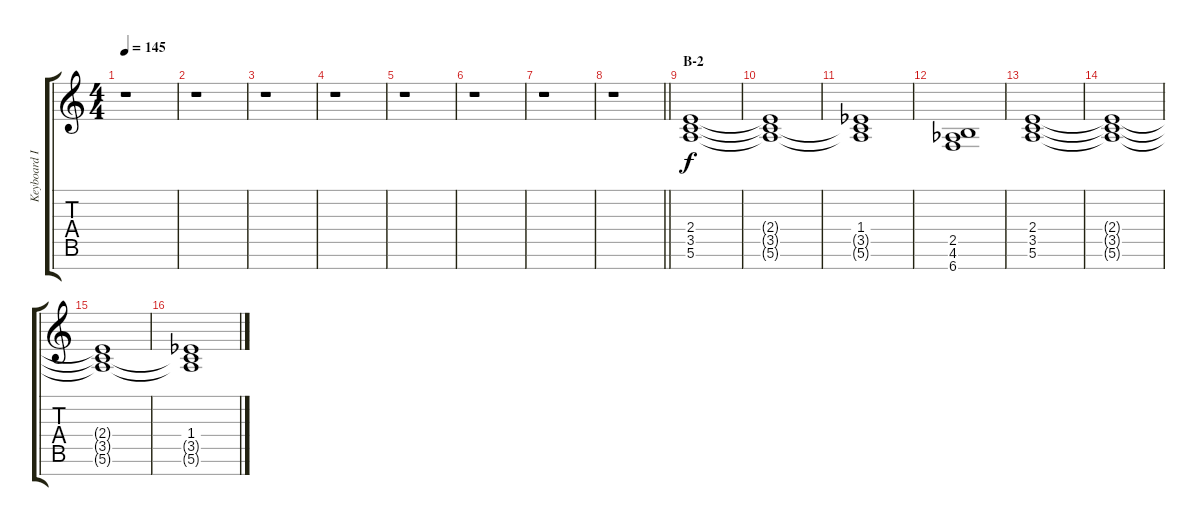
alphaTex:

\track ("Keyboard II" "Keyboard I") {instrument pad2warm}
\staff {score tabs}
\tuning (E5 B4 G4 D4 A3 E3 B2) {hide}
\ts (4 4)
\tempo 145
\clef g2
\ks c
r.1{dy f} |
r.1 |
r.1 |
r.1 |
r.1 |
r.1 |
r.1 |
\barLineRight lightlight
r.1 |
\section ("" "B-2")
(2.4 3.5 5.6).1 |
(2.4{t} 3.5{t} 5.6{t}).1 |
(1.4{acc b} 3.5{t} 5.6{t}).1 |
(2.5 4.6{acc b} 6.7).1 |
(2.4 3.5 5.6).1 |
(2.4{t} 3.5{t} 5.6{t}).1 |
(2.4{t} 3.5{t} 5.6{t}).1 |
(1.4{acc b} 3.5{t} 5.6{t}).1
